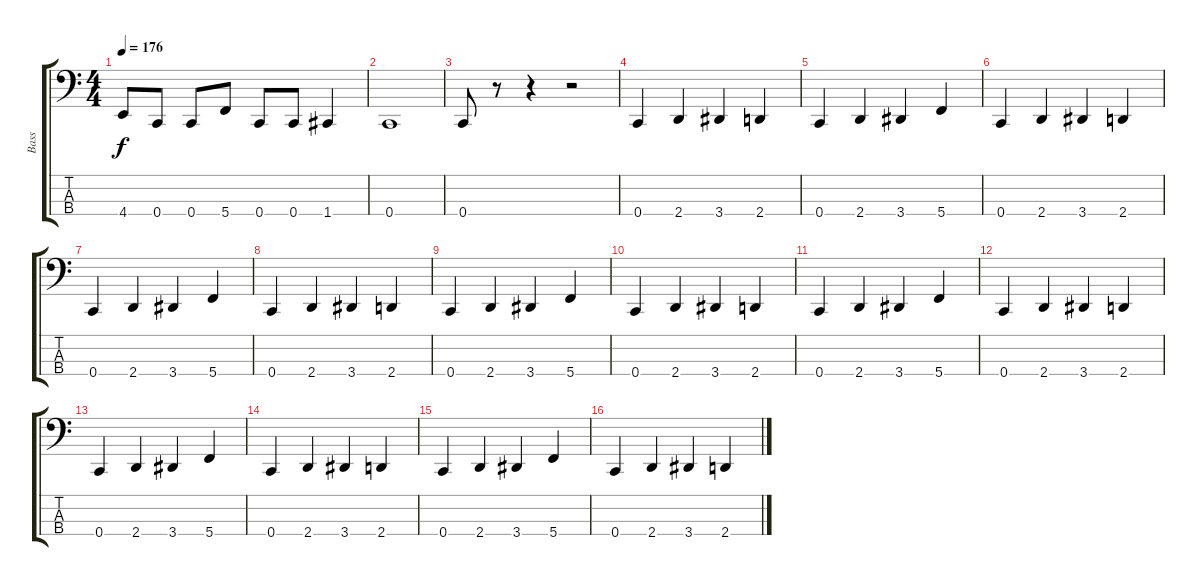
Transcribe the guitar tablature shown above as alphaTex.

\track ("Bass" "Bass") {instrument electricbasspick}
\staff {score tabs}
\tuning (F2 C2 G1 C1) {hide}
\ts (4 4)
\tempo 176
\clef f4
\ks c
4.4.8{dy f} 0.4.8 0.4.8 5.4.8 0.4.8 0.4.8 1.4.4 |
0.4.1 |
0.4.8 r.8 r.4 r.2 |
0.4.4 2.4.4 3.4.4 2.4.4 |
0.4.4 2.4.4 3.4.4 5.4.4 |
0.4.4 2.4.4 3.4.4 2.4.4 |
0.4.4 2.4.4 3.4.4 5.4.4 |
0.4.4 2.4.4 3.4.4 2.4.4 |
0.4.4 2.4.4 3.4.4 5.4.4 |
0.4.4 2.4.4 3.4.4 2.4.4 |
0.4.4 2.4.4 3.4.4 5.4.4 |
0.4.4 2.4.4 3.4.4 2.4.4 |
0.4.4 2.4.4 3.4.4 5.4.4 |
0.4.4 2.4.4 3.4.4 2.4.4 |
0.4.4 2.4.4 3.4.4 5.4.4 |
0.4.4 2.4.4 3.4.4 2.4.4
